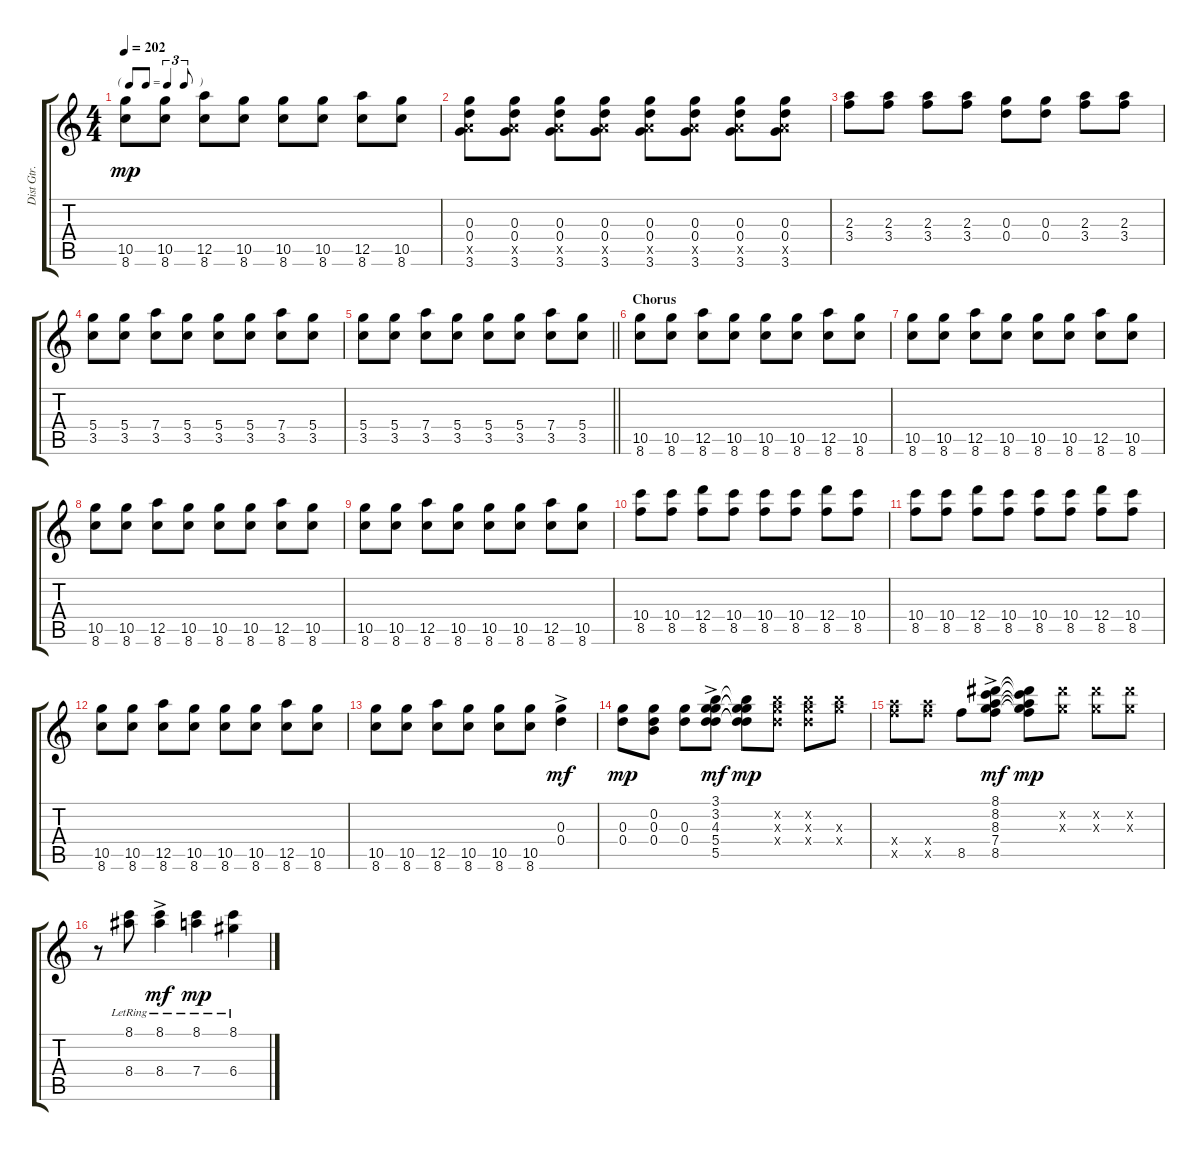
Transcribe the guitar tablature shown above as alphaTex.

\track ("Dist Gtr." "Dist Gtr.") {instrument distortionguitar}
\staff {score tabs}
\tuning (E4 B3 G4 D4 A3 E3) {hide}
\ts (4 4)
\tf triplet8th
\tempo 202
\clef g2
\ks c
(10.5 8.6).8{dy mp} (10.5 8.6).8 (12.5 8.6).8 (10.5 8.6).8 (10.5 8.6).8 (10.5 8.6).8 (12.5 8.6).8 (10.5 8.6).8 |
(0.3 0.4 0.5{x} 3.6).8 (0.3 0.4 0.5{x} 3.6).8 (0.3 0.4 0.5{x} 3.6).8 (0.3 0.4 0.5{x} 3.6).8 (0.3 0.4 0.5{x} 3.6).8 (0.3 0.4 0.5{x} 3.6).8 (0.3 0.4 0.5{x} 3.6).8 (0.3 0.4 0.5{x} 3.6).8 |
(2.3 3.4).8 (2.3 3.4).8 (2.3 3.4).8 (2.3 3.4).8 (0.3 0.4).8 (0.3 0.4).8 (2.3 3.4).8 (2.3 3.4).8 |
(5.4 3.5).8 (5.4 3.5).8 (7.4 3.5).8 (5.4 3.5).8 (5.4 3.5).8 (5.4 3.5).8 (7.4 3.5).8 (5.4 3.5).8 |
\barLineRight lightlight
(5.4 3.5).8 (5.4 3.5).8 (7.4 3.5).8 (5.4 3.5).8 (5.4 3.5).8 (5.4 3.5).8 (7.4 3.5).8 (5.4 3.5).8 |
\section ("" "Chorus")
(10.5 8.6).8 (10.5 8.6).8 (12.5 8.6).8 (10.5 8.6).8 (10.5 8.6).8 (10.5 8.6).8 (12.5 8.6).8 (10.5 8.6).8 |
(10.5 8.6).8 (10.5 8.6).8 (12.5 8.6).8 (10.5 8.6).8 (10.5 8.6).8 (10.5 8.6).8 (12.5 8.6).8 (10.5 8.6).8 |
(10.5 8.6).8 (10.5 8.6).8 (12.5 8.6).8 (10.5 8.6).8 (10.5 8.6).8 (10.5 8.6).8 (12.5 8.6).8 (10.5 8.6).8 |
(10.5 8.6).8 (10.5 8.6).8 (12.5 8.6).8 (10.5 8.6).8 (10.5 8.6).8 (10.5 8.6).8 (12.5 8.6).8 (10.5 8.6).8 |
(10.4 8.5).8 (10.4 8.5).8 (12.4 8.5).8 (10.4 8.5).8 (10.4 8.5).8 (10.4 8.5).8 (12.4 8.5).8 (10.4 8.5).8 |
(10.4 8.5).8 (10.4 8.5).8 (12.4 8.5).8 (10.4 8.5).8 (10.4 8.5).8 (10.4 8.5).8 (12.4 8.5).8 (10.4 8.5).8 |
(10.5 8.6).8 (10.5 8.6).8 (12.5 8.6).8 (10.5 8.6).8 (10.5 8.6).8 (10.5 8.6).8 (12.5 8.6).8 (10.5 8.6).8 |
(10.5 8.6).8 (10.5 8.6).8 (12.5 8.6).8 (10.5 8.6).8 (10.5 8.6).8 (10.5 8.6).8 (0.3{ac} 0.4{ac}).4{dy mf} |
(0.3 0.4).8{dy mp} (0.2 0.3 0.4).8 (0.3 0.4).8 (3.1{ac} 3.2{ac} 4.3{ac} 5.4{ac} 5.5{ac}).8{dy mf} (3.1{t} 3.2{t} 4.3{t} 5.4{t} 5.5{t}).8{dy mp} (3.2{x} 4.3{x} 5.4{x}).8 (3.2{x} 4.3{x} 5.4{x}).8 (4.3{x} 5.4{x}).8 |
(7.4{x} 8.5{x}).8 (7.4{x} 8.5{x}).8 8.5.8 (8.1{ac} 8.2{ac} 8.3{ac} 7.4{ac} 8.5{ac}).8{dy mf} (8.1{t} 8.2{t} 8.3{t} 7.4{t} 8.5{t}).8{dy mp} (8.2{x} 8.3{x}).8 (8.2{x} 8.3{x}).8 (8.2{x} 8.3{x}).8 |
r.8 (8.1{lr} 8.4{lr}).8 (8.1{ac lr} 8.4{ac lr}).4{dy mf} (8.1{lr} 7.4{lr}).4{dy mp} (8.1{lr} 6.4{lr}).4
